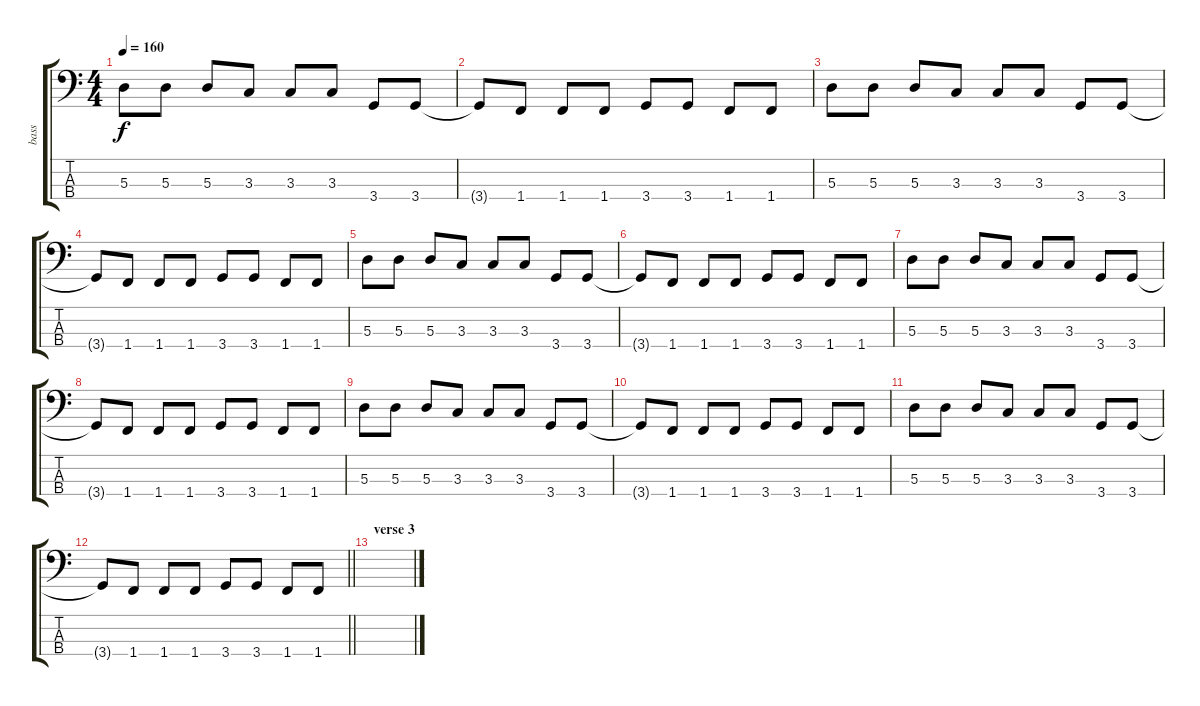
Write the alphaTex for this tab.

\track ("bass" "bass") {instrument electricbassfinger}
\staff {score tabs}
\tuning (G2 D2 A1 E1) {hide}
\ts (4 4)
\tempo 160
\clef f4
\ks c
5.3.8{dy f} 5.3.8 5.3.8 3.3.8 3.3.8 3.3.8 3.4.8 3.4.8 |
3.4{t}.8 1.4.8 1.4.8 1.4.8 3.4.8 3.4.8 1.4.8 1.4.8 |
5.3.8 5.3.8 5.3.8 3.3.8 3.3.8 3.3.8 3.4.8 3.4.8 |
3.4{t}.8 1.4.8 1.4.8 1.4.8 3.4.8 3.4.8 1.4.8 1.4.8 |
5.3.8 5.3.8 5.3.8 3.3.8 3.3.8 3.3.8 3.4.8 3.4.8 |
3.4{t}.8 1.4.8 1.4.8 1.4.8 3.4.8 3.4.8 1.4.8 1.4.8 |
5.3.8 5.3.8 5.3.8 3.3.8 3.3.8 3.3.8 3.4.8 3.4.8 |
3.4{t}.8 1.4.8 1.4.8 1.4.8 3.4.8 3.4.8 1.4.8 1.4.8 |
5.3.8 5.3.8 5.3.8 3.3.8 3.3.8 3.3.8 3.4.8 3.4.8 |
3.4{t}.8 1.4.8 1.4.8 1.4.8 3.4.8 3.4.8 1.4.8 1.4.8 |
5.3.8 5.3.8 5.3.8 3.3.8 3.3.8 3.3.8 3.4.8 3.4.8 |
\barLineRight lightlight
3.4{t}.8 1.4.8 1.4.8 1.4.8 3.4.8 3.4.8 1.4.8 1.4.8 |
\section ("" "verse 3")
